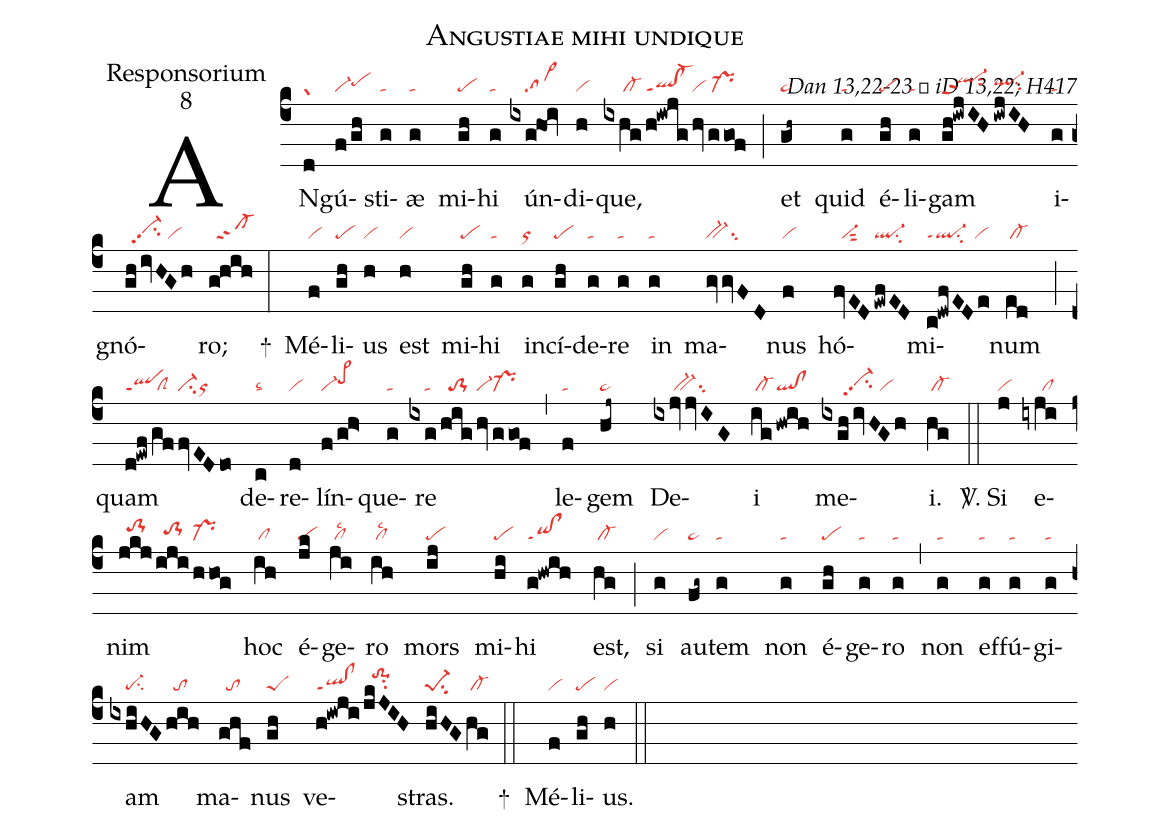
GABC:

name:Angustiae mihi undique;
office-part:Responsorium;
mode:8;
commentary:Dan 13,22-23 ꝟ iD 13,22; H417;
nabc-lines:1;
%%
(c4)AN(d|gr)gú(f/gh|vi-pehh)sti(g|ta)æ(g|ta) mi(gh|pe)hi(g|ta) ún(ixg!hoi|////sa>)di(h|vi)que,(ixhg|/////cl-|/h!iwjg|ql!cl-ppt1|hvggof|vi/pr-) (;) et(gh~|pe~) quid(g|ta) é(gh|pe)li(g|ta)gam(gh!iwjIH|ql-hippt2sut2|iwjIH|ql-hhsu2) i(g|ta)gnó(ghivHGh|//vi-hhpp2su2/vi)ro;(g!hih|//sf-) (:)
+()
Mé(f|vi)li(gh|pe)us(h|vi) est(h|vi) mi(gh|pe)hi(g|ta) in(g|or)cí(gh|pe)de(g|ta)re(g|ta) in(g|ta) ma(gvvFD|bv-su2)nus(f|vi) hó(fvED|//vi-sut2|ewfED|ql-su2)mi(c!dwfEDe|ql-ppt1su2/vi)num(ed|/cl-) (;)
quam(d!ewf|qlppt1|/gf|/clS|fvEDdo|vi-su2or) de(c|talsc2)re(d|vi)lín(f/gh>|vi-pe>hi)que(g|ta)re(ixg|////ta|/hig|//to-1|hvggof|vi-pr-) (,) le(f|ta)gem(hj~|pe~) De(ixjvvIG|/////bv-su2)i(ig|/cl-|!hwwih|ql!cl) me(ixghivHGh|//////vi-hhpp2su2/vi)i.(hg|/cl-) (::)
<sp>V/</sp>.
Si(j|vi) e(iyji|/////cl)nim(jkj|//to-1hi|/iji|//to-1hh|/hhog|pr-) hoc(ih|/cl) é(jk|pe)ge(ji|/cllsc2)ro(ih|/cllsc2) mors(ij|pe) mi(hi|pe)hi(g!hwih|qi!clppt1) est,(hg|/cl-) (;) si(g|vi) au(fg~|pe~)tem(g|ta) non(g|ta) é(gh|pe)ge(g|ta)ro(g|ta) (,) non(g|ta) ef(g|ta)fú(g|ta)gi(g|ta)am(ixhiHG|////pe-su2|hih|//to) ma(ghf|//to)nus(gh|peS) ve(h!iwji|ql!clppt1|/jkJIH|//to-1hjsu2)stras.(hiHG|pe-1su2|hg|/cl-) (::)

+() Mé(f|vi)li(gh|pe)us.(h|vi) (::)
